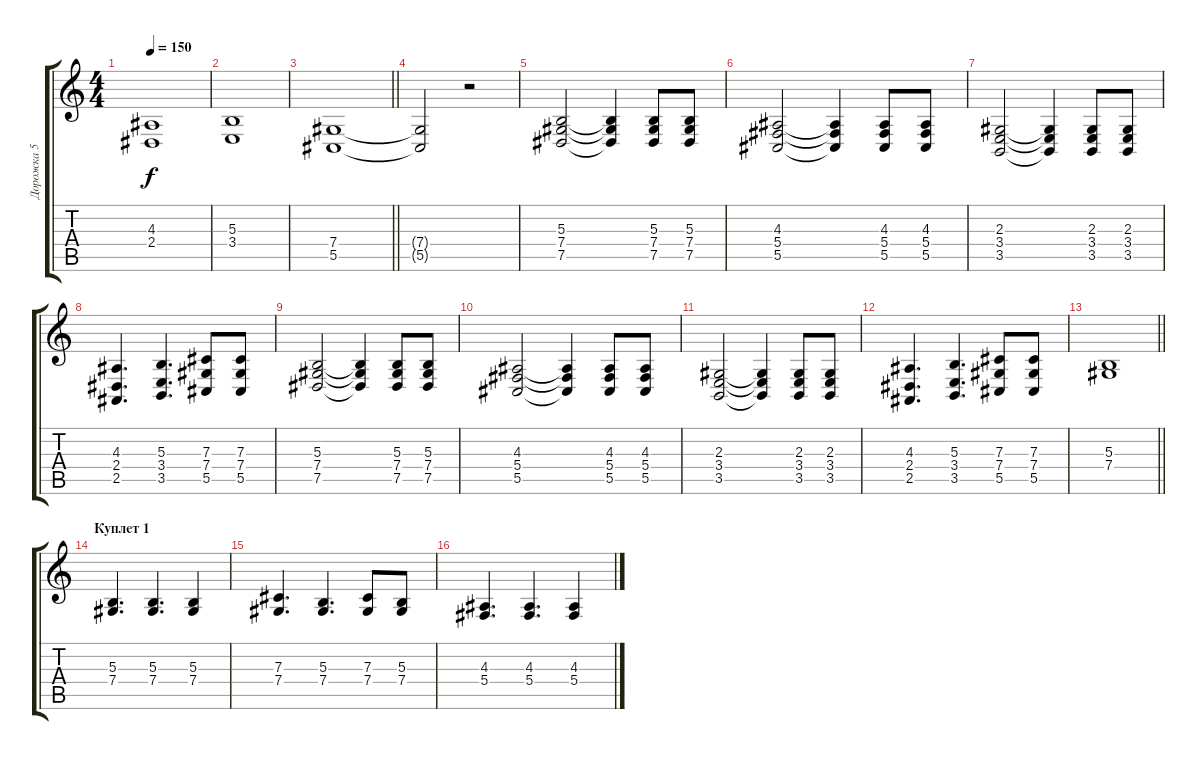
\track ("Дорожка 5" "Дорожка 5") {instrument stringensemble1}
\staff {score tabs}
\tuning (Eb4 Bb3 Gb3 Db3 Ab2 Eb2) {hide}
\ts (4 4)
\tempo 150
\clef g2
\ks c
(4.3 2.4).1{dy f} |
(5.3 3.4).1 |
\barLineRight lightlight
(7.4 5.5).1 |
(7.4{t} 5.5{t}).2{volume 0} r.2 |
(5.3 7.4 7.5).2{volume 12 instrument stringensemble1} (5.3{t} 7.4{t} 7.5{t}).4 (5.3 7.4 7.5).8 (5.3 7.4 7.5).8 |
(4.3 5.4 5.5).2 (4.3{t} 5.4{t} 5.5{t}).4 (4.3 5.4 5.5).8 (4.3 5.4 5.5).8 |
(2.3 3.4 3.5).2 (2.3{t} 3.4{t} 3.5{t}).4 (2.3 3.4 3.5).8 (2.3 3.4 3.5).8 |
(4.3 2.4 2.5).4{d} (5.3 3.4 3.5).4{d} (7.3 7.4 5.5).8 (7.3 7.4 5.5).8 |
(5.3 7.4 7.5).2 (5.3{t} 7.4{t} 7.5{t}).4 (5.3 7.4 7.5).8 (5.3 7.4 7.5).8 |
(4.3 5.4 5.5).2 (4.3{t} 5.4{t} 5.5{t}).4 (4.3 5.4 5.5).8 (4.3 5.4 5.5).8 |
(2.3 3.4 3.5).2 (2.3{t} 3.4{t} 3.5{t}).4 (2.3 3.4 3.5).8 (2.3 3.4 3.5).8 |
(4.3 2.4 2.5).4{d} (5.3 3.4 3.5).4{d} (7.3 7.4 5.5).8 (7.3 7.4 5.5).8 |
\barLineRight lightlight
(5.3 7.4).1 |
\section ("" "Куплет 1")
(5.3 7.4).4{d} (5.3 7.4).4{d} (5.3 7.4).4 |
(7.3 7.4).4{d} (5.3 7.4).4{d} (7.3 7.4).8 (5.3 7.4).8 |
(4.3 5.4).4{d} (4.3 5.4).4{d} (4.3 5.4).4
